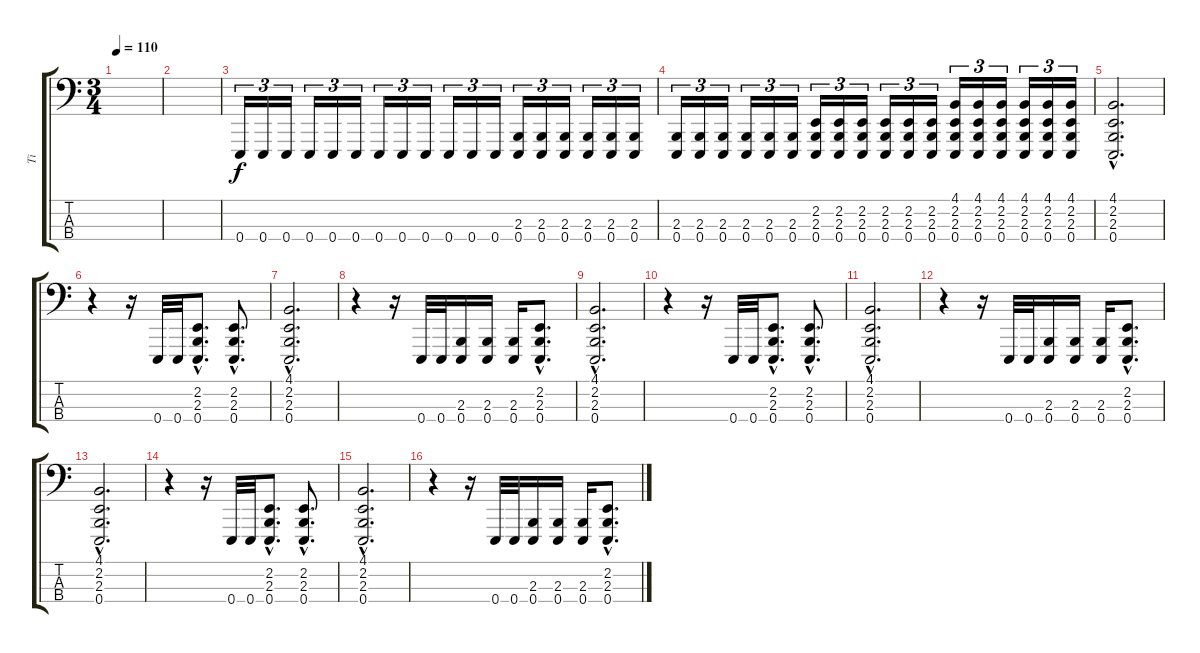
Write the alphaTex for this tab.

\track ("Ti" "Ti") {instrument timpani}
\staff {score tabs}
\tuning (G2 D2 A1 E1) {hide}
\ts (3 4)
\tempo 110
\clef f4
\ks c
|
|
0.4.16{tu (3 2)} 0.4.16{tu (3 2)} 0.4.16{tu (3 2)} 0.4.16{tu (3 2)} 0.4.16{tu (3 2)} 0.4.16{tu (3 2)} 0.4.16{tu (3 2)} 0.4.16{tu (3 2)} 0.4.16{tu (3 2)} 0.4.16{tu (3 2)} 0.4.16{tu (3 2)} 0.4.16{tu (3 2)} (2.3 0.4).16{tu (3 2)} (2.3 0.4).16{tu (3 2)} (2.3 0.4).16{tu (3 2)} (2.3 0.4).16{tu (3 2)} (2.3 0.4).16{tu (3 2)} (2.3 0.4).16{tu (3 2)} |
(2.3 0.4).16{tu (3 2)} (2.3 0.4).16{tu (3 2)} (2.3 0.4).16{tu (3 2)} (2.3 0.4).16{tu (3 2)} (2.3 0.4).16{tu (3 2)} (2.3 0.4).16{tu (3 2)} (2.2 2.3 0.4).16{tu (3 2)} (2.2 2.3 0.4).16{tu (3 2)} (2.2 2.3 0.4).16{tu (3 2)} (2.2 2.3 0.4).16{tu (3 2)} (2.2 2.3 0.4).16{tu (3 2)} (2.2 2.3 0.4).16{tu (3 2)} (4.1 2.2 2.3 0.4).16{tu (3 2)} (4.1 2.2 2.3 0.4).16{tu (3 2)} (4.1 2.2 2.3 0.4).16{tu (3 2)} (4.1 2.2 2.3 0.4).16{tu (3 2)} (4.1 2.2 2.3 0.4).16{tu (3 2)} (4.1 2.2 2.3 0.4).16{tu (3 2)} |
(4.1{hac} 2.2{hac} 2.3{hac} 0.4{hac}).2{d} |
r.4 r.16 0.4.32 0.4.32 (2.2{hac} 2.3{hac} 0.4{hac}).8{d} (2.2{hac} 2.3{hac} 0.4{hac}).8{d} |
(4.1{hac} 2.2{hac} 2.3{hac} 0.4{hac}).2{d} |
r.4 r.16 0.4.32 0.4.32 (2.3 0.4).16 (2.3 0.4).16 (2.3 0.4).16 (2.2{hac} 2.3{hac} 0.4{hac}).8{d} |
(4.1{hac} 2.2{hac} 2.3{hac} 0.4{hac}).2{d} |
r.4 r.16 0.4.32 0.4.32 (2.2{hac} 2.3{hac} 0.4{hac}).8{d} (2.2{hac} 2.3{hac} 0.4{hac}).8{d} |
(4.1{hac} 2.2{hac} 2.3{hac} 0.4{hac}).2{d} |
r.4 r.16 0.4.32 0.4.32 (2.3 0.4).16 (2.3 0.4).16 (2.3 0.4).16 (2.2{hac} 2.3{hac} 0.4{hac}).8{d} |
(4.1{hac} 2.2{hac} 2.3{hac} 0.4{hac}).2{d} |
r.4 r.16 0.4.32 0.4.32 (2.2{hac} 2.3{hac} 0.4{hac}).8{d} (2.2{hac} 2.3{hac} 0.4{hac}).8{d} |
(4.1{hac} 2.2{hac} 2.3{hac} 0.4{hac}).2{d} |
r.4 r.16 0.4.32 0.4.32 (2.3 0.4).16 (2.3 0.4).16 (2.3 0.4).16 (2.2{hac} 2.3{hac} 0.4{hac}).8{d}
